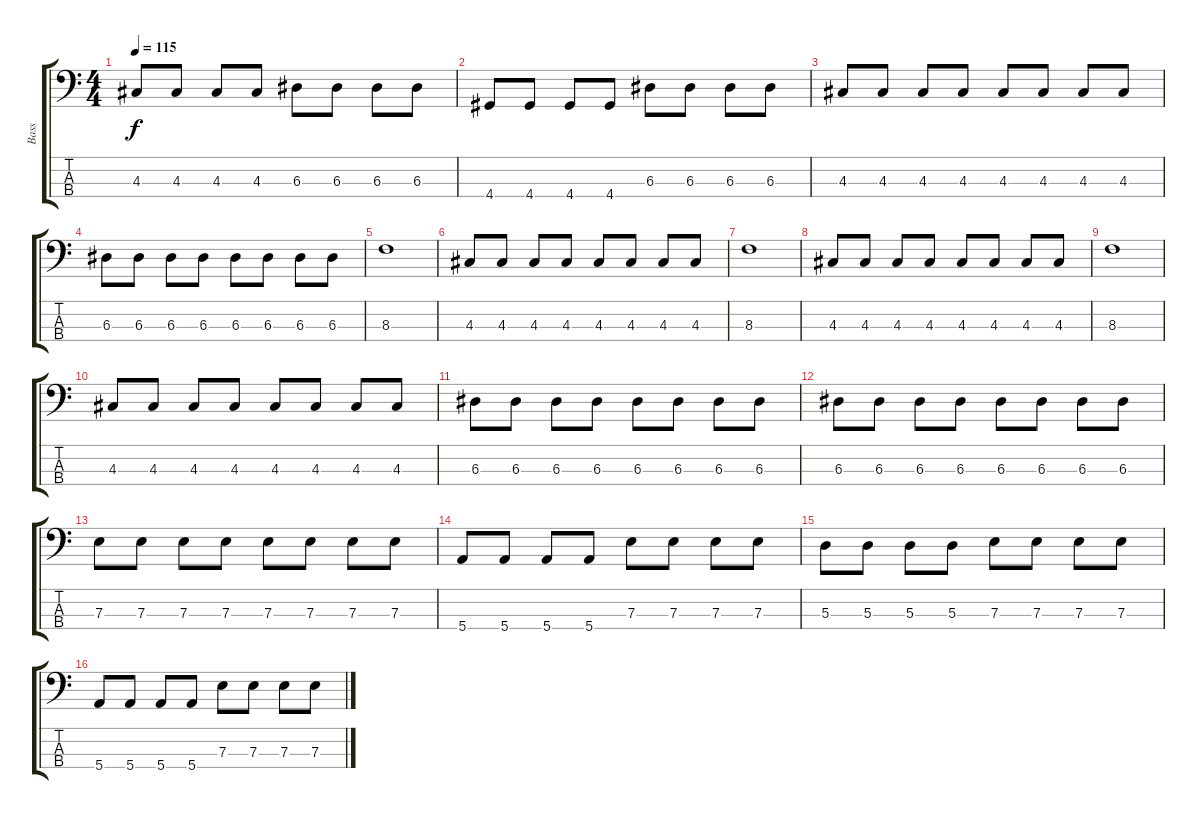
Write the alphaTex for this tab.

\track ("Bass" "Bass") {instrument electricbasspick}
\staff {score tabs}
\tuning (G2 D2 A1 E1) {hide}
\ts (4 4)
\tempo 115
\clef f4
\ks c
4.3.8{dy f} 4.3.8 4.3.8 4.3.8 6.3.8 6.3.8 6.3.8 6.3.8 |
4.4.8 4.4.8 4.4.8 4.4.8 6.3.8 6.3.8 6.3.8 6.3.8 |
4.3.8 4.3.8 4.3.8 4.3.8 4.3.8 4.3.8 4.3.8 4.3.8 |
6.3.8 6.3.8 6.3.8 6.3.8 6.3.8 6.3.8 6.3.8 6.3.8 |
8.3.1 |
4.3.8 4.3.8 4.3.8 4.3.8 4.3.8 4.3.8 4.3.8 4.3.8 |
8.3.1 |
4.3.8 4.3.8 4.3.8 4.3.8 4.3.8 4.3.8 4.3.8 4.3.8 |
8.3.1 |
4.3.8 4.3.8 4.3.8 4.3.8 4.3.8 4.3.8 4.3.8 4.3.8 |
6.3.8 6.3.8 6.3.8 6.3.8 6.3.8 6.3.8 6.3.8 6.3.8 |
6.3.8 6.3.8 6.3.8 6.3.8 6.3.8 6.3.8 6.3.8 6.3.8 |
7.3.8 7.3.8 7.3.8 7.3.8 7.3.8 7.3.8 7.3.8 7.3.8 |
5.4.8 5.4.8 5.4.8 5.4.8 7.3.8 7.3.8 7.3.8 7.3.8 |
5.3.8 5.3.8 5.3.8 5.3.8 7.3.8 7.3.8 7.3.8 7.3.8 |
5.4.8 5.4.8 5.4.8 5.4.8 7.3.8 7.3.8 7.3.8 7.3.8
